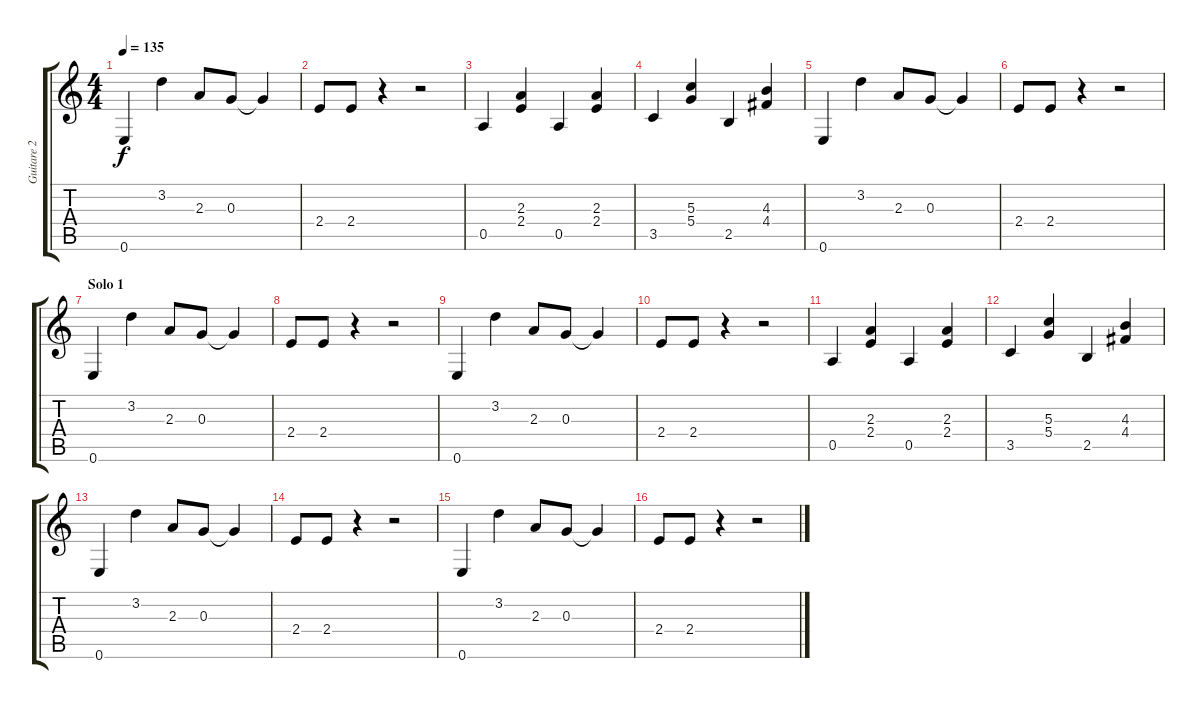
\track ("Guitare 2" "Guitare 2") {instrument electricguitarjazz}
\staff {score tabs}
\tuning (E4 B3 G3 D3 A2 E2) {hide}
\ts (4 4)
\tempo 135
\clef g2
\ks c
0.6.4{dy f} 3.2.4 2.3.8 0.3.8 0.3{t}.4 |
2.4.8 2.4.8 r.4 r.2 |
0.5.4 (2.3 2.4).4 0.5.4 (2.3 2.4).4 |
3.5.4 (5.3 5.4).4 2.5.4 (4.3 4.4).4 |
0.6.4 3.2.4 2.3.8 0.3.8 0.3{t}.4 |
2.4.8 2.4.8 r.4 r.2 |
\section ("" "Solo 1")
0.6.4 3.2.4 2.3.8 0.3.8 0.3{t}.4 |
2.4.8 2.4.8 r.4 r.2 |
0.6.4 3.2.4 2.3.8 0.3.8 0.3{t}.4 |
2.4.8 2.4.8 r.4 r.2 |
0.5.4 (2.3 2.4).4 0.5.4 (2.3 2.4).4 |
3.5.4 (5.3 5.4).4 2.5.4 (4.3 4.4).4 |
0.6.4 3.2.4 2.3.8 0.3.8 0.3{t}.4 |
2.4.8 2.4.8 r.4 r.2 |
0.6.4 3.2.4 2.3.8 0.3.8 0.3{t}.4 |
2.4.8 2.4.8 r.4 r.2
